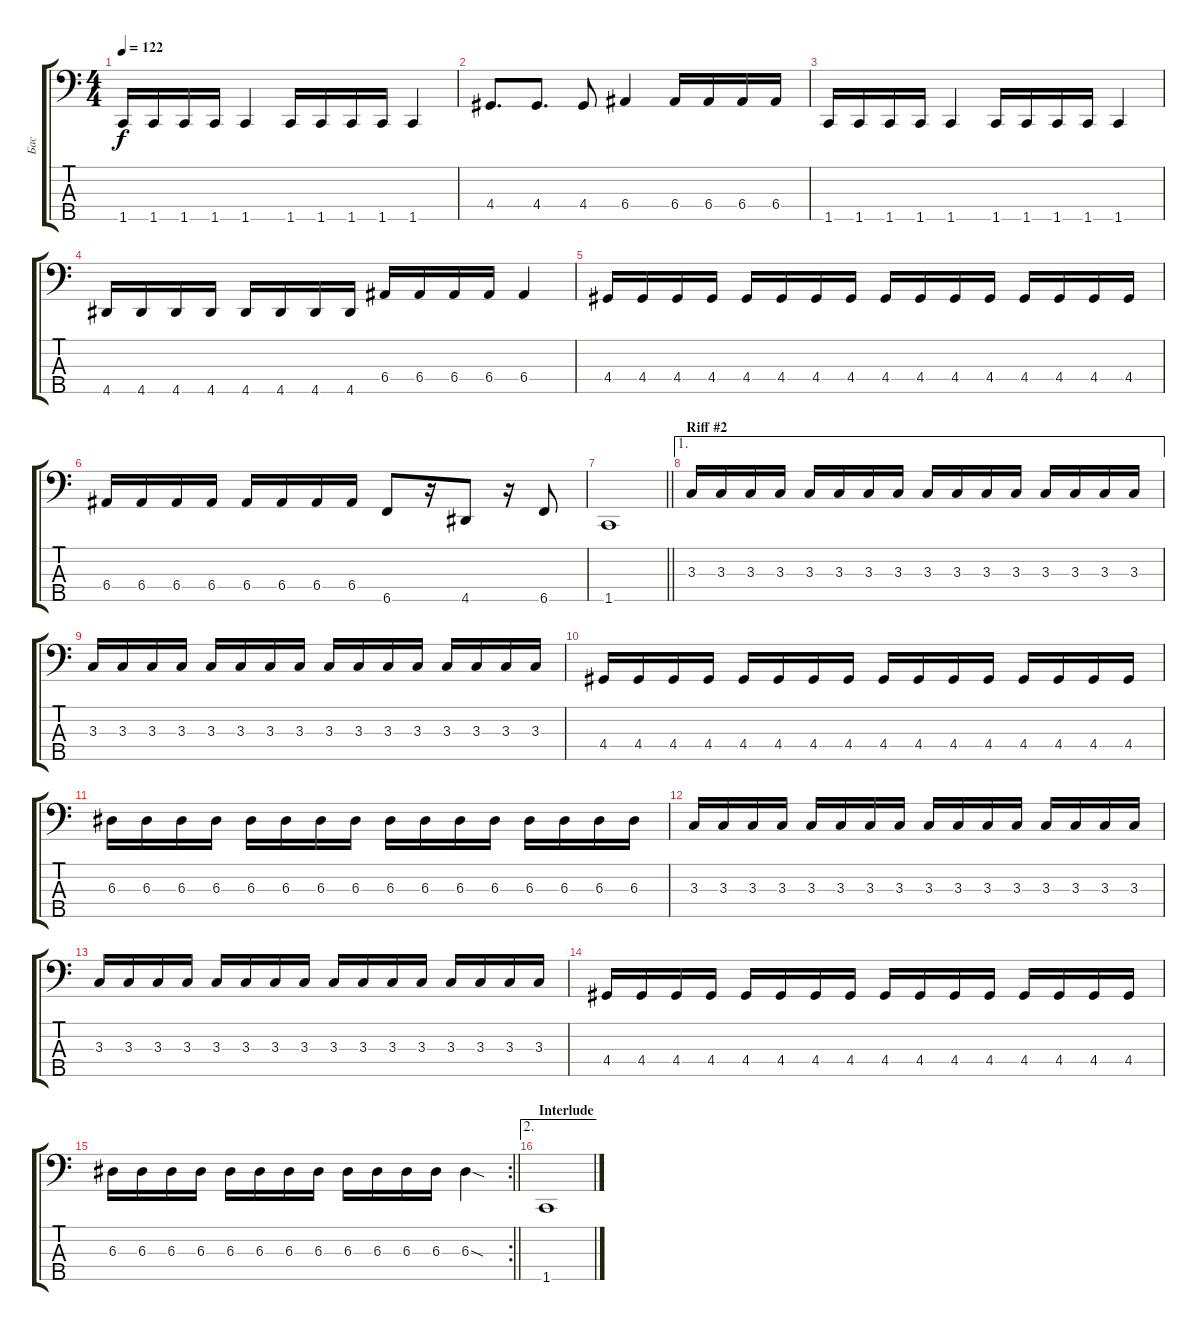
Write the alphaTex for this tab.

\track ("Бас" "Бас") {instrument electricbassfinger}
\staff {score tabs}
\tuning (G2 D2 A1 E1 B0) {hide}
\ts (4 4)
\tempo 122
\clef f4
\ks c
1.5.16{dy f} 1.5.16 1.5.16 1.5.16 1.5.4 1.5.16 1.5.16 1.5.16 1.5.16 1.5.4 |
4.4.8{d} 4.4.8{d} 4.4.8 6.4.4 6.4.16 6.4.16 6.4.16 6.4.16 |
1.5.16 1.5.16 1.5.16 1.5.16 1.5.4 1.5.16 1.5.16 1.5.16 1.5.16 1.5.4 |
4.5.16 4.5.16 4.5.16 4.5.16 4.5.16 4.5.16 4.5.16 4.5.16 6.4.16 6.4.16 6.4.16 6.4.16 6.4.4 |
4.4.16 4.4.16 4.4.16 4.4.16 4.4.16 4.4.16 4.4.16 4.4.16 4.4.16 4.4.16 4.4.16 4.4.16 4.4.16 4.4.16 4.4.16 4.4.16 |
6.4.16 6.4.16 6.4.16 6.4.16 6.4.16 6.4.16 6.4.16 6.4.16 6.5.8 r.16 4.5.8 r.16 6.5.8 |
\barLineRight lightlight
1.5.1 |
\ae 1
\section ("" "Riff #2")
3.3.16 3.3.16 3.3.16 3.3.16 3.3.16 3.3.16 3.3.16 3.3.16 3.3.16 3.3.16 3.3.16 3.3.16 3.3.16 3.3.16 3.3.16 3.3.16 |
3.3.16 3.3.16 3.3.16 3.3.16 3.3.16 3.3.16 3.3.16 3.3.16 3.3.16 3.3.16 3.3.16 3.3.16 3.3.16 3.3.16 3.3.16 3.3.16 |
4.4.16 4.4.16 4.4.16 4.4.16 4.4.16 4.4.16 4.4.16 4.4.16 4.4.16 4.4.16 4.4.16 4.4.16 4.4.16 4.4.16 4.4.16 4.4.16 |
6.3.16 6.3.16 6.3.16 6.3.16 6.3.16 6.3.16 6.3.16 6.3.16 6.3.16 6.3.16 6.3.16 6.3.16 6.3.16 6.3.16 6.3.16 6.3.16 |
3.3.16 3.3.16 3.3.16 3.3.16 3.3.16 3.3.16 3.3.16 3.3.16 3.3.16 3.3.16 3.3.16 3.3.16 3.3.16 3.3.16 3.3.16 3.3.16 |
3.3.16 3.3.16 3.3.16 3.3.16 3.3.16 3.3.16 3.3.16 3.3.16 3.3.16 3.3.16 3.3.16 3.3.16 3.3.16 3.3.16 3.3.16 3.3.16 |
4.4.16 4.4.16 4.4.16 4.4.16 4.4.16 4.4.16 4.4.16 4.4.16 4.4.16 4.4.16 4.4.16 4.4.16 4.4.16 4.4.16 4.4.16 4.4.16 |
\rc 2
\barLineRight lightlight
6.3.16 6.3.16 6.3.16 6.3.16 6.3.16 6.3.16 6.3.16 6.3.16 6.3.16 6.3.16 6.3.16 6.3.16 6.3{sod}.4 |
\ae 2
\section ("" "Interlude")
1.5.1
